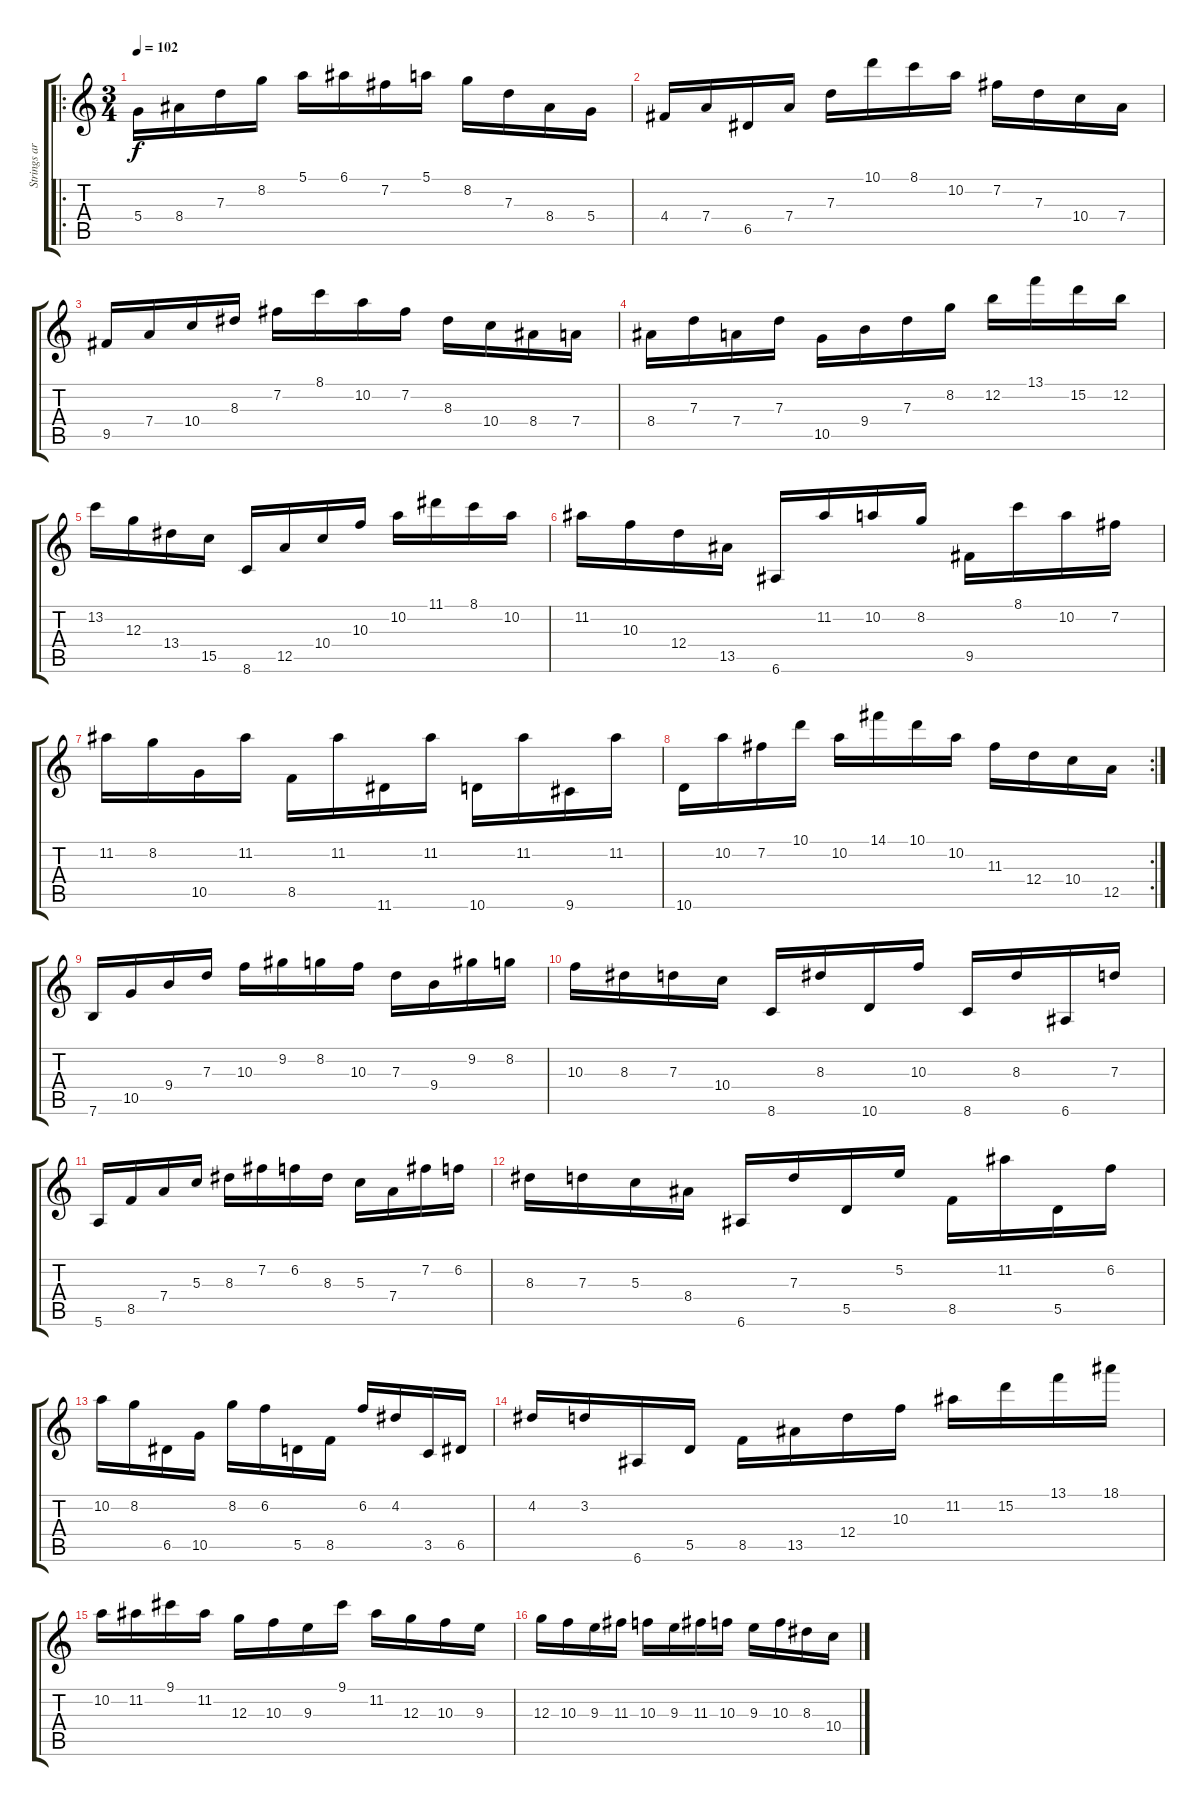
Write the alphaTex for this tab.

\track ("Strings arr. for guitar" "Strings ar") {instrument overdrivenguitar}
\staff {score tabs}
\tuning (E4 B3 G3 D3 A2 E2) {hide}
\ro
\ts (3 4)
\tempo 102
\clef g2
\ks c
5.4.16{dy f instrument overdrivenguitar} 8.4.16 7.3.16 8.2.16 5.1.16 6.1.16 7.2.16 5.1.16 8.2.16 7.3.16 8.4.16 5.4.16 |
4.4.16 7.4.16 6.5.16 7.4.16 7.3.16 10.1.16 8.1.16 10.2.16 7.2.16 7.3.16 10.4.16 7.4.16 |
9.5.16 7.4.16 10.4.16 8.3.16 7.2.16 8.1.16 10.2.16 7.2.16 8.3.16 10.4.16 8.4.16 7.4.16 |
8.4.16 7.3.16 7.4.16 7.3.16 10.5.16 9.4.16 7.3.16 8.2.16 12.2.16 13.1.16 15.2.16 12.2.16 |
13.2.16 12.3.16 13.4.16 15.5.16 8.6.16 12.5.16 10.4.16 10.3.16 10.2.16 11.1.16 8.1.16 10.2.16 |
11.2.16 10.3.16 12.4.16 13.5.16 6.6.16 11.2.16 10.2.16 8.2.16 9.5.16 8.1.16 10.2.16 7.2.16 |
11.2.16 8.2.16 10.5.16 11.2.16 8.5.16 11.2.16 11.6.16 11.2.16 10.6.16 11.2.16 9.6.16 11.2.16 |
\rc 2
10.6.16 10.2.16 7.2.16 10.1.16 10.2.16 14.1.16 10.1.16 10.2.16 11.3.16 12.4.16 10.4.16 12.5.16 |
7.6.16 10.5.16 9.4.16 7.3.16 10.3.16 9.2.16 8.2.16 10.3.16 7.3.16 9.4.16 9.2.16 8.2.16 |
10.3.16 8.3.16 7.3.16 10.4.16 8.6.16 8.3.16 10.6.16 10.3.16 8.6.16 8.3.16 6.6.16 7.3.16 |
5.6.16 8.5.16 7.4.16 5.3.16 8.3.16 7.2.16 6.2.16 8.3.16 5.3.16 7.4.16 7.2.16 6.2.16 |
8.3.16 7.3.16 5.3.16 8.4.16 6.6.16 7.3.16 5.5.16 5.2.16 8.5.16 11.2.16 5.5.16 6.2.16 |
10.2.16 8.2.16 6.5.16 10.5.16 8.2.16 6.2.16 5.5.16 8.5.16 6.2.16 4.2.16 3.5.16 6.5.16 |
4.2.16 3.2.16 6.6.16 5.5.16 8.5.16 13.5.16 12.4.16 10.3.16 11.2.16 15.2.16 13.1.16 18.1.16 |
10.2.16 11.2.16 9.1.16 11.2.16 12.3.16 10.3.16 9.3.16 9.1.16 11.2.16 12.3.16 10.3.16 9.3.16 |
12.3.16 10.3.16 9.3.16 11.3.16 10.3.16 9.3.16 11.3.16 10.3.16 9.3.16 10.3.16 8.3.16 10.4.16
